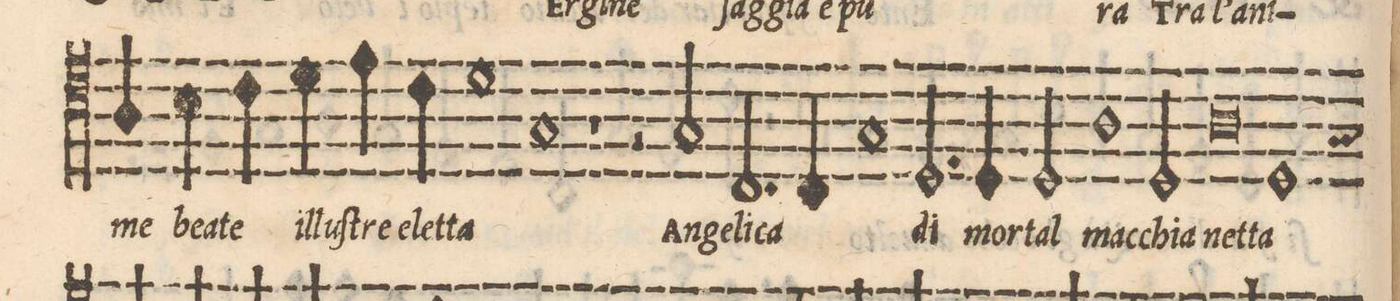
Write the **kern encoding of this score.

**kern	**text
*I"BASSO	*
*clefC4	*
*k[]	*
*met(C|)	*
*M2/1	*
4A/	-me
4B\	bea-
=9-	=9-
4c\	-te
4d\	il-
4e\	-luſ-
4c\	-tre e-
1d	-let-
=10-	=10-
1G	-ta
1r	.
=11-	=11-
2r	.
2G/	An-
2.C/	-ge-
4C/	-li-
=12-	=12-
1G	-ca
2.D/	di
4D/	mor-
=13-	=13-
2D/	-tal
1A	mac-
2D/	-chia
=14-	=14-
0A	net-
=15-	=15-
1D	-ta
*-	*-
